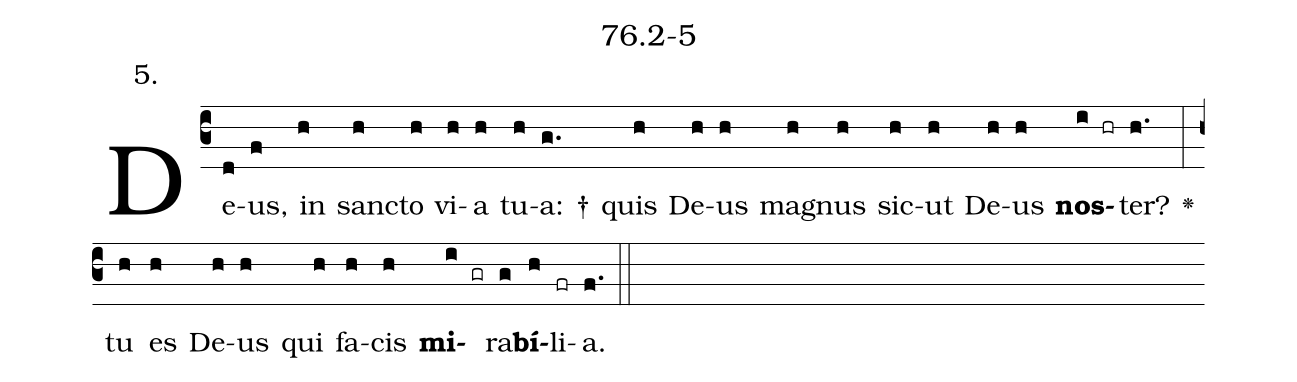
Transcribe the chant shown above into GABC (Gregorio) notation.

name: 76.2-5;
annotation: 5.;
%%
(c3)De(d)us,(f) in(h) sanc(h)to(h) vi(h)a(h) tu(h)a: †(g.) quis(h) De(h)us(h) ma(h)gnus(h) sic(h)ut(h) De(h)us(h) <b>nos</b>(i hr)ter?(h.) <v>\greheightstar</v>(:) tu(h) es(h) De(h)us(h) qui(h) fa(h)cis(h) <b>mi</b>(i gr)ra(g)<b>bí</b>(h)li(fr)a.(f.) (::)


%E(h) u(h) o(i) u(g) a(h) e.(f.) (::)
